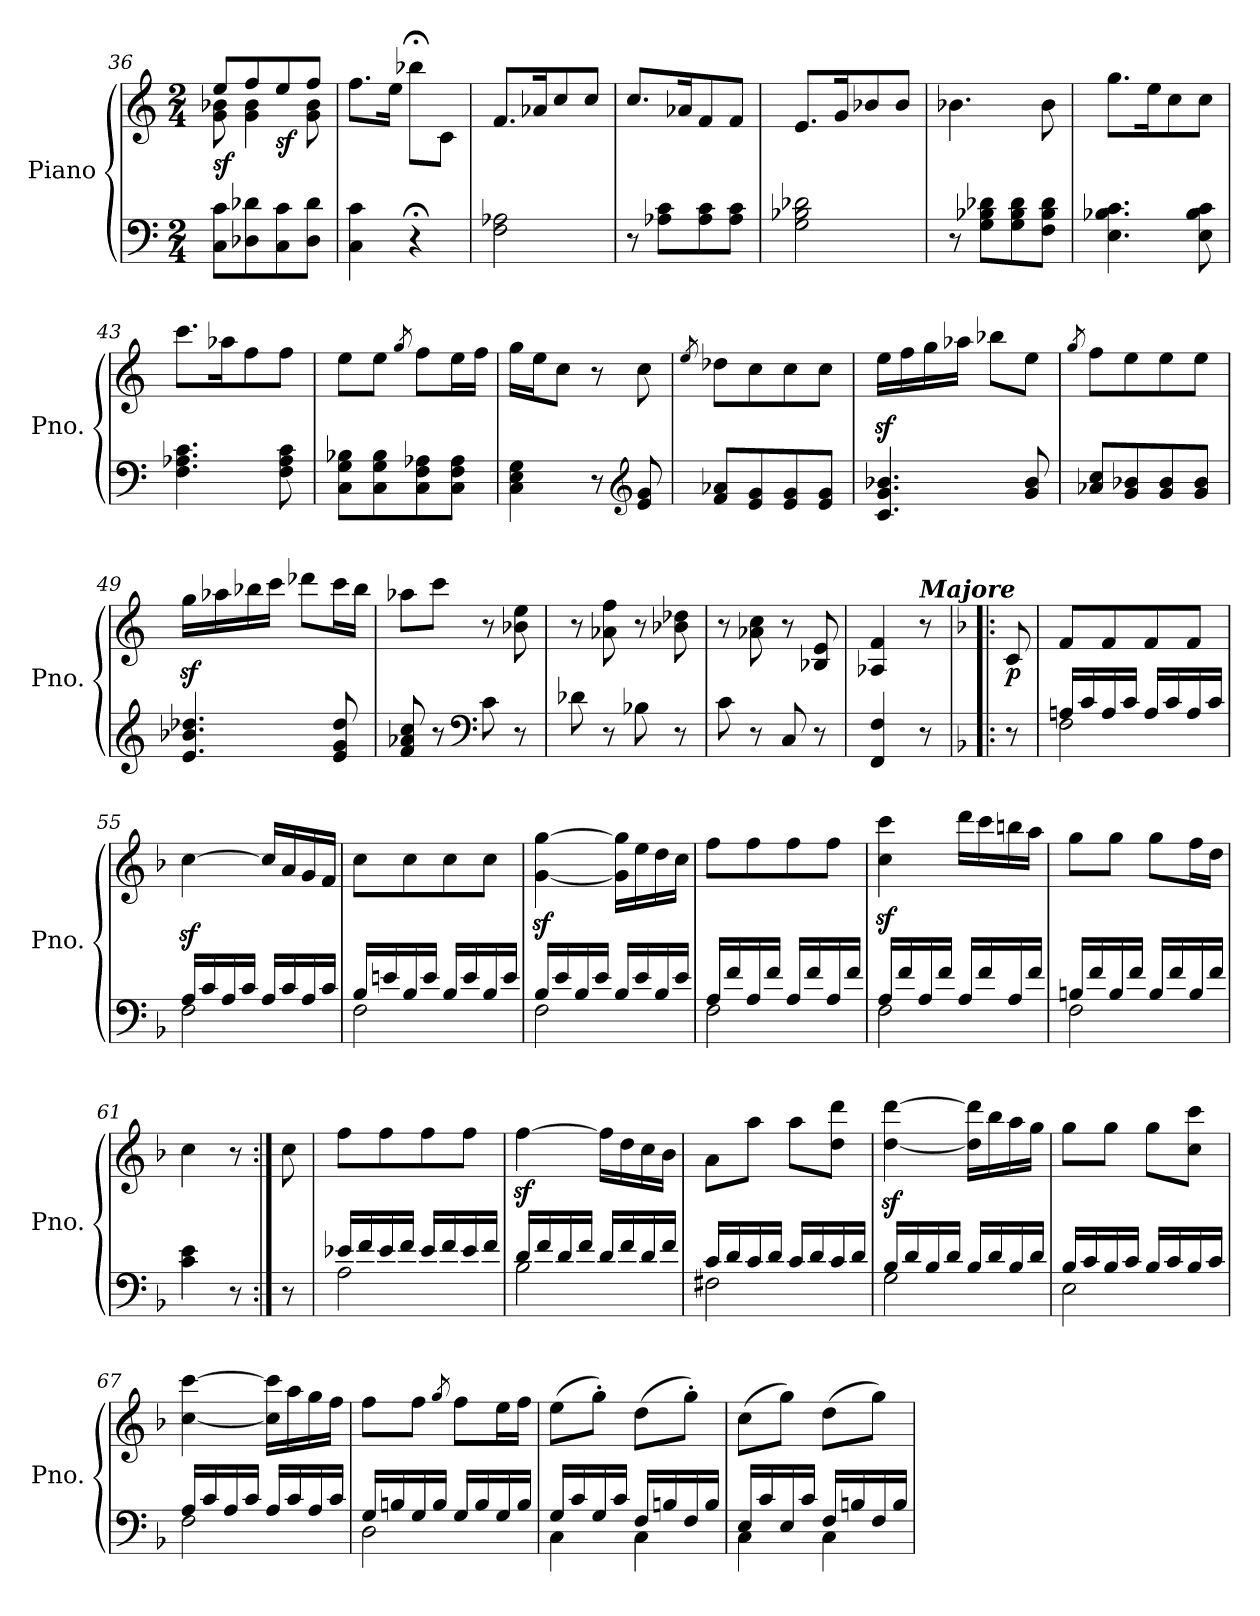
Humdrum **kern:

**kern	**kern	**dynam
*part1	*part1	*part1
*staff2	*staff1	*staff1/2
*I"Piano	*	*
*I'Pno.	*	*
*clefF4	*clefG2	*
*k[]	*k[]	*
*M2/4	*M2/4	*
=36	=36	=36
*	*^	*
!	!	!	!LO:DY:b
8C\ 8c\L	8ee/L	8g\ 8b-X\	sf
8D-X\ 8d-X\	8ff/	4g\ 4b-\	.
!	!	!	!LO:DY:b
8C\ 8c\	8ee/	.	sf
8D-\ 8d-\J	8ff/J	8g\ 8b-\	.
*	*v	*v	*
=37	=37	=37
4C\ 4c\	8.ff\L	.
.	16ee\Jk	.
4r;<	8bb-X;<\L	.
.	8c\J	.
=38	=38	=38
2F\ 2A-X\	8.f/L	.
.	16a-X/K	.
.	8cc/	.
.	8cc/J	.
=39	=39	=39
8r	8.cc/L	.
8A-X\ 8c\L	.	.
.	16a-X/K	.
8A-\ 8c\	8f/	.
8A-\ 8c\J	8f/J	.
=40	=40	=40
2G\ 2B-X\ 2d-X\	8.e/L	.
.	16g/K	.
.	8b-X/	.
.	8b-/J	.
=41	=41	=41
8r	4.b-X\	.
8G\ 8B-X\ 8d-X\L	.	.
8G\ 8B-\ 8d-\	.	.
8F\ 8B-\ 8d-\J	8b-\	.
!!LO:LB:g=z
=42	=42	=42
4.E\ 4.B-X\ 4.c\	8.gg\L	.
.	16ee\K	.
.	8cc\	.
8E\ 8B-\ 8c\	8cc\J	.
=43	=43	=43
4.F\ 4.A-X\ 4.c\	8.ccc\L	.
.	16aa-X\K	.
.	8ff\	.
8F\ 8A-\ 8c\	8ff\J	.
!!LO:LB:g=z
=44	=44	=44
8C\ 8G\ 8B-X\L	8ee\L	.
8C\ 8G\ 8B-\	8ee\J	.
.	8qgg/	.
8C\ 8F\ 8A-X\	8ff\L	.
8C\ 8F\ 8A-\J	16ee\L	.
.	16ff\JJ	.
=45	=45	=45
4C\ 4E\ 4G\	16gg\LL	.
.	16ee\J	.
.	8cc\J	.
8r	8r	.
*clefG2	*	*
8e/ 8g/	8cc\	.
=46	=46	=46
.	8qee/	.
8f/ 8a-X/L	8dd-X\L	.
8e/ 8g/	8cc\	.
8e/ 8g/	8cc\	.
8e/ 8g/J	8cc\J	.
=47	=47	=47
4.c/ 4.g/ 4.b-X/	16eez<\LL	.
.	16ff\	.
.	16gg\	.
.	16aa-X\JJ	.
.	8bb-X\L	.
8g/ 8b-/	8ee\J	.
=48	=48	=48
.	8qgg/	.
8a-X/ 8cc/L	8ff\L	.
8g/ 8b-X/	8ee\	.
8g/ 8b-/	8ee\	.
8g/ 8b-/J	8ee\J	.
=49	=49	=49
4.e/ 4.b-X/ 4.dd-X/	16ggz<\LL	.
.	16aa-X\	.
.	16bb-X\	.
.	16ccc\JJ	.
.	8ddd-X\L	.
8e/ 8g/ 8dd-/	16ccc\L	.
.	16bb-\JJ	.
!!LO:PB:g=z
=50	=50	=50
8f/ 8a-X/ 8cc/	8aa-X\L	.
8r	8ccc\J	.
*clefF4	*	*
8c\	8r	.
8r	8b-X\ 8ee\	.
!!LO:LB:g=z
=51	=51	=51
8d-X\	8r	.
8r	8a-X\ 8ff\	.
8B-X\	8r	.
8r	8b-X\ 8dd-X\	.
=52	=52	=52
8c\	8r	.
8r	8a-X\ 8cc\	.
8C/	8r	.
8r	8B-X/ 8e/	.
=53	=53	=53
4FF/ 4F/	4A-X/ 4f/	.
!	!LO:TX:a:Bi:t=Majore	!
8r	8r	.
=53X2!|:	=53X2!|:	=53X2!|:
*k[b-]	*k[b-]	*
*F:	*F:	*
!	!	!LO:DY:b
8r	8c/	p
=54	=54	=54
*^	*	*
16An/LL	2F\	8f/L	.
16c/	.	.	.
16A/	.	8f/	.
16c/JJ	.	.	.
16A/LL	.	8f/	.
16c/	.	.	.
16A/	.	8f/J	.
16c/JJ	.	.	.
=55	=55	=55	=55
16A/LL	2F\	[4ccz<\	.
16c/	.	.	.
16A/	.	.	.
16c/JJ	.	.	.
16A/LL	.	16cc/LL]	.
16c/	.	16a/	.
16A/	.	16g/	.
16c/JJ	.	16f/JJ	.
!!LO:LB:g=z
=56	=56	=56	=56
16B-/LL	2F\	8cc\L	.
16en/	.	.	.
16B-/	.	8cc\	.
16e/JJ	.	.	.
16B-/LL	.	8cc\	.
16e/	.	.	.
16B-/	.	8cc\J	.
16e/JJ	.	.	.
=57	=57	=57	=57
16B-/LL	2F\	[4g\z< [4gg\z<	.
16e/	.	.	.
16B-/	.	.	.
16e/JJ	.	.	.
16B-/LL	.	16g\] 16gg\]LL	.
16e/	.	16ee\	.
16B-/	.	16dd\	.
16e/JJ	.	16cc\JJ	.
!!LO:LB:g=z
=58	=58	=58	=58
16A/LL	2F\	8ff\L	.
16f/	.	.	.
16A/	.	8ff\	.
16f/JJ	.	.	.
16A/LL	.	8ff\	.
16f/	.	.	.
16A/	.	8ff\J	.
16f/JJ	.	.	.
=59	=59	=59	=59
16A/LL	2F\	4cc\z< 4ccc\z<	.
16f/	.	.	.
16A/	.	.	.
16f/JJ	.	.	.
16A/LL	.	16ddd\LL	.
16f/	.	16ccc\	.
16A/	.	16bbn\	.
16f/JJ	.	16aa\JJ	.
=60	=60	=60	=60
16Bn/LL	2F\	8gg\L	.
16f/	.	.	.
16B/	.	8gg\J	.
16f/JJ	.	.	.
16B/LL	.	8gg\L	.
16f/	.	.	.
16B/	.	16ff\L	.
16f/JJ	.	16dd\JJ	.
*v	*v	*	*
=61	=61	=61
4c\ 4e\	4cc\	.
8r	8r	.
=61X3:|!	=61X3:|!	=61X3:|!
8r	8cc\	.
=62	=62	=62
*^	*	*
16e-X/LL	2A\	8ff\L	.
16f/	.	.	.
16e-/	.	8ff\	.
16f/JJ	.	.	.
16e-/LL	.	8ff\	.
16f/	.	.	.
16e-/	.	8ff\J	.
16f/JJ	.	.	.
!!LO:LB:g=z
=63	=63	=63	=63
16d/LL	2B-\	[4ffz<\	.
16f/	.	.	.
16d/	.	.	.
16f/JJ	.	.	.
16d/LL	.	16ff\LL]	.
16f/	.	16dd\	.
16d/	.	16cc\	.
16f/JJ	.	16b-\JJ	.
!!LO:LB:g=z
=64	=64	=64	=64
16c/LL	2F#X\	8a\L	.
16d/	.	.	.
16c/	.	8aa\J	.
16d/JJ	.	.	.
16c/LL	.	8aa\L	.
16d/	.	.	.
16c/	.	8dd\ 8ddd\J	.
16d/JJ	.	.	.
=65	=65	=65	=65
16B-/LL	2G\	[4dd\z< [4ddd\z<	.
16d/	.	.	.
16B-/	.	.	.
16d/JJ	.	.	.
16B-/LL	.	16dd\] 16ddd\]LL	.
16d/	.	16bb-\	.
16B-/	.	16aa\	.
16d/JJ	.	16gg\JJ	.
=66	=66	=66	=66
16B-/LL	2E\	8gg\L	.
16c/	.	.	.
16B-/	.	8gg\J	.
16c/JJ	.	.	.
16B-/LL	.	8gg\L	.
16c/	.	.	.
16B-/	.	8cc\ 8ccc\J	.
16c/JJ	.	.	.
=67	=67	=67	=67
16A/LL	2F\	[4cc\ [4ccc\	.
16c/	.	.	.
16A/	.	.	.
16c/JJ	.	.	.
16A/LL	.	16cc\] 16ccc\]LL	.
16c/	.	16aa\	.
16A/	.	16gg\	.
16c/JJ	.	16ff\JJ	.
!!LO:PB:g=z
=68	=68	=68	=68
16G/LL	2D\	8ff\L	.
16Bn/	.	.	.
16G/	.	8ff\J	.
16B/JJ	.	.	.
.	.	8qgg/	.
16G/LL	.	8ff\L	.
16B/	.	.	.
16G/	.	16ee\L	.
16B/JJ	.	16ff\JJ	.
=69	=69	=69	=69
16G/LL	4C\	(8ee\L	.
16c/	.	.	.
16G/	.	8gg'\J)	.
16c/JJ	.	.	.
16F/LL	4C\	(8dd\L	.
16Bn/	.	.	.
16F/	.	8gg'\J)	.
16B/JJ	.	.	.
!!LO:LB:g=z
=70	=70	=70	=70
16E/LL	4C\	(8cc\L	.
16c/	.	.	.
16E/	.	8gg\J)	.
16c/JJ	.	.	.
16F/LL	4C\	(8dd\L	.
16Bn/	.	.	.
16F/	.	8gg\J)	.
16B/JJ	.	.	.
*v	*v	*	*
=	=	=
*-	*-	*-
